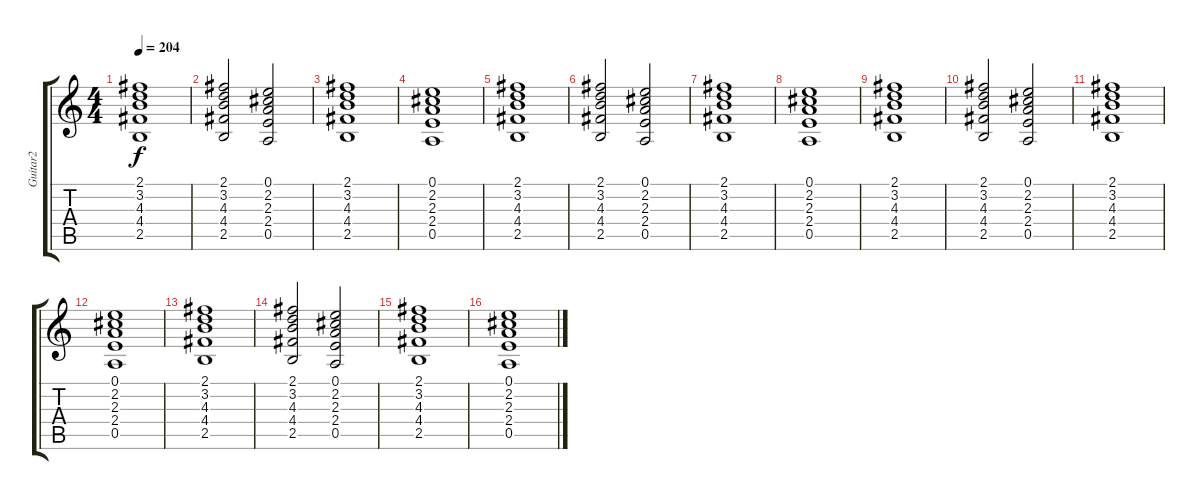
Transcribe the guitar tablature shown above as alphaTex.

\track ("Guitar2" "Guitar2") {instrument acousticguitarsteel}
\staff {score tabs}
\tuning (E4 B3 G3 D3 A2 E2) {hide}
\ts (4 4)
\tempo 204
\clef g2
\ks c
(2.1 3.2 4.3 4.4 2.5).1{dy f} |
(2.1 3.2 4.3 4.4 2.5).2 (0.1 2.2 2.3 2.4 0.5).2 |
(2.1 3.2 4.3 4.4 2.5).1 |
(0.1 2.2 2.3 2.4 0.5).1 |
(2.1 3.2 4.3 4.4 2.5).1 |
(2.1 3.2 4.3 4.4 2.5).2 (0.1 2.2 2.3 2.4 0.5).2 |
(2.1 3.2 4.3 4.4 2.5).1 |
(0.1 2.2 2.3 2.4 0.5).1 |
(2.1 3.2 4.3 4.4 2.5).1 |
(2.1 3.2 4.3 4.4 2.5).2 (0.1 2.2 2.3 2.4 0.5).2 |
(2.1 3.2 4.3 4.4 2.5).1 |
(0.1 2.2 2.3 2.4 0.5).1 |
(2.1 3.2 4.3 4.4 2.5).1 |
(2.1 3.2 4.3 4.4 2.5).2 (0.1 2.2 2.3 2.4 0.5).2 |
(2.1 3.2 4.3 4.4 2.5).1 |
(0.1 2.2 2.3 2.4 0.5).1
